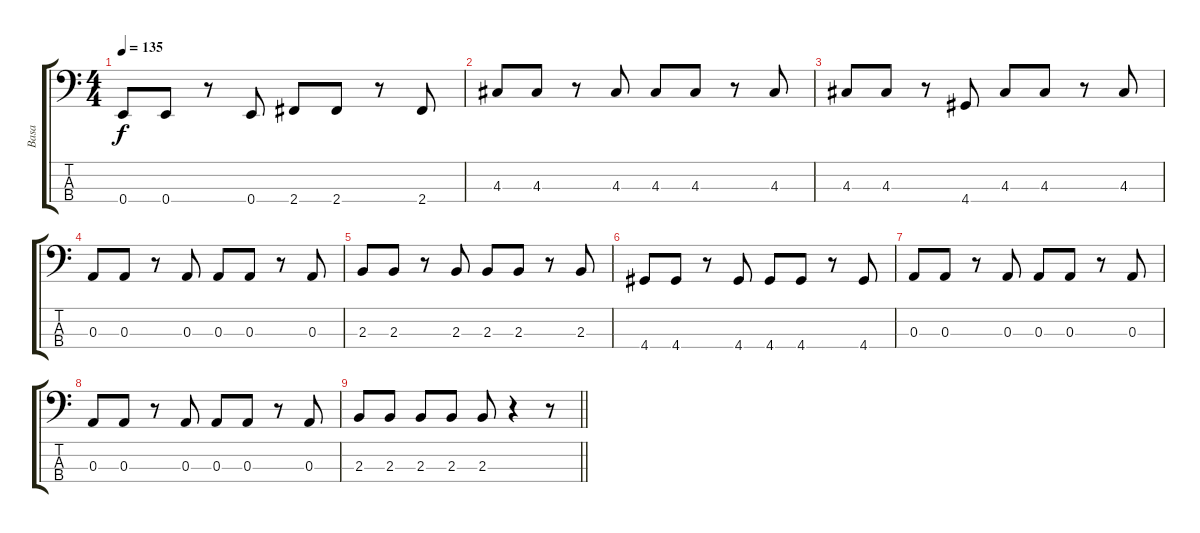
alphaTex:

\track ("Basa" "Basa") {instrument electricbassfinger}
\staff {score tabs}
\tuning (G2 D2 A1 E1) {hide}
\ts (4 4)
\tempo 135
\clef f4
\ks c
0.4.8{dy f} 0.4.8 r.8 0.4.8 2.4.8 2.4.8 r.8 2.4.8 |
4.3.8 4.3.8 r.8 4.3.8 4.3.8 4.3.8 r.8 4.3.8 |
4.3.8 4.3.8 r.8 4.4.8 4.3.8 4.3.8 r.8 4.3.8 |
0.3.8 0.3.8 r.8 0.3.8 0.3.8 0.3.8 r.8 0.3.8 |
2.3.8 2.3.8 r.8 2.3.8 2.3.8 2.3.8 r.8 2.3.8 |
4.4.8 4.4.8 r.8 4.4.8 4.4.8 4.4.8 r.8 4.4.8 |
0.3.8 0.3.8 r.8 0.3.8 0.3.8 0.3.8 r.8 0.3.8 |
0.3.8 0.3.8 r.8 0.3.8 0.3.8 0.3.8 r.8 0.3.8 |
\barLineRight lightlight
2.3.8 2.3.8 2.3.8 2.3.8 2.3.8 r.4 r.8
